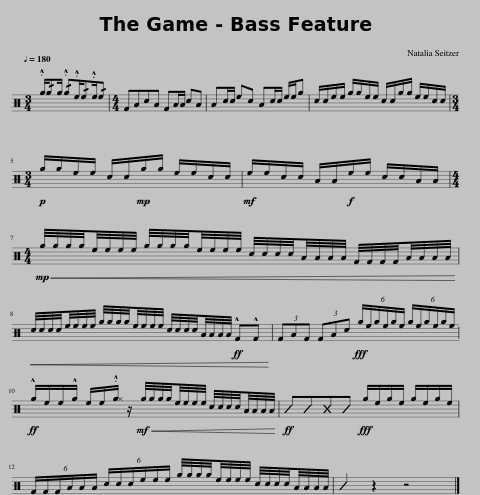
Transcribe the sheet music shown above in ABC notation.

X:1
L:1/8
Q:1/4=180
M:3/4
I:linebreak $
K:C
V:1 perc
K:none
V:1
 .g/!/!gg/ !/!.g.e/!/!e.e/!/!e |[M:4/4] FAcA FA/A/ cA | Ac/c/ ec Ac/c/ e/e/g | c/c/e/e/ g/g/e/e/ c/c/g/g/ e/e/c/c/ |$[M:3/4]!p! g/g/e/e/ c/c/!mp!g/g/ e/e/c/c/ | %5
!mf! e/e/c/c/ A/A/!f!e/e/ c/c/A/A/ |$[M:4/4]!mp!!<(! g/4g/4g/4g/4e/4e/4e/4e/4 g/4g/4g/4g/4e/4e/4e/4e/4 c/4c/4c/4c/4A/4A/4A/4A/4 F/4F/4F/4F/4A/4A/4A/4A/4!<)! |$!<(! c/4c/4c/4c/4e/4e/4e/4e/4 g/4g/4g/4g/4e/4e/4e/4e/4 c/4c/4c/4c/4A/4A/4A/4A/4!ff! !^!F!^!F!<)! | (3FAF (3FAc!fff! (6:4:6g/e/g/e/g/e/ (6:4:6g/e/g/e/g/e/ |$!ff! !^!g/e/e/!^!g/ e/e/.[g^g]/ z/!mf!!<(! g/4g/4g/4g/4e/4e/4e/4e/4 c/4c/4c/4c/4A/4A/4A/4A/4!<)! | %10
!ff! BBBB!fff! g/e/g/e/ g/e/g/e/ |$ (6:4:6F/F/F/A/A/A/ (6:4:6c/c/c/e/e/e/ g/4g/4g/4g/4e/4e/4e/4e/4 c/4c/4c/4c/4A/4A/4A/4A/4 | B2 z2 z4 |] %13
